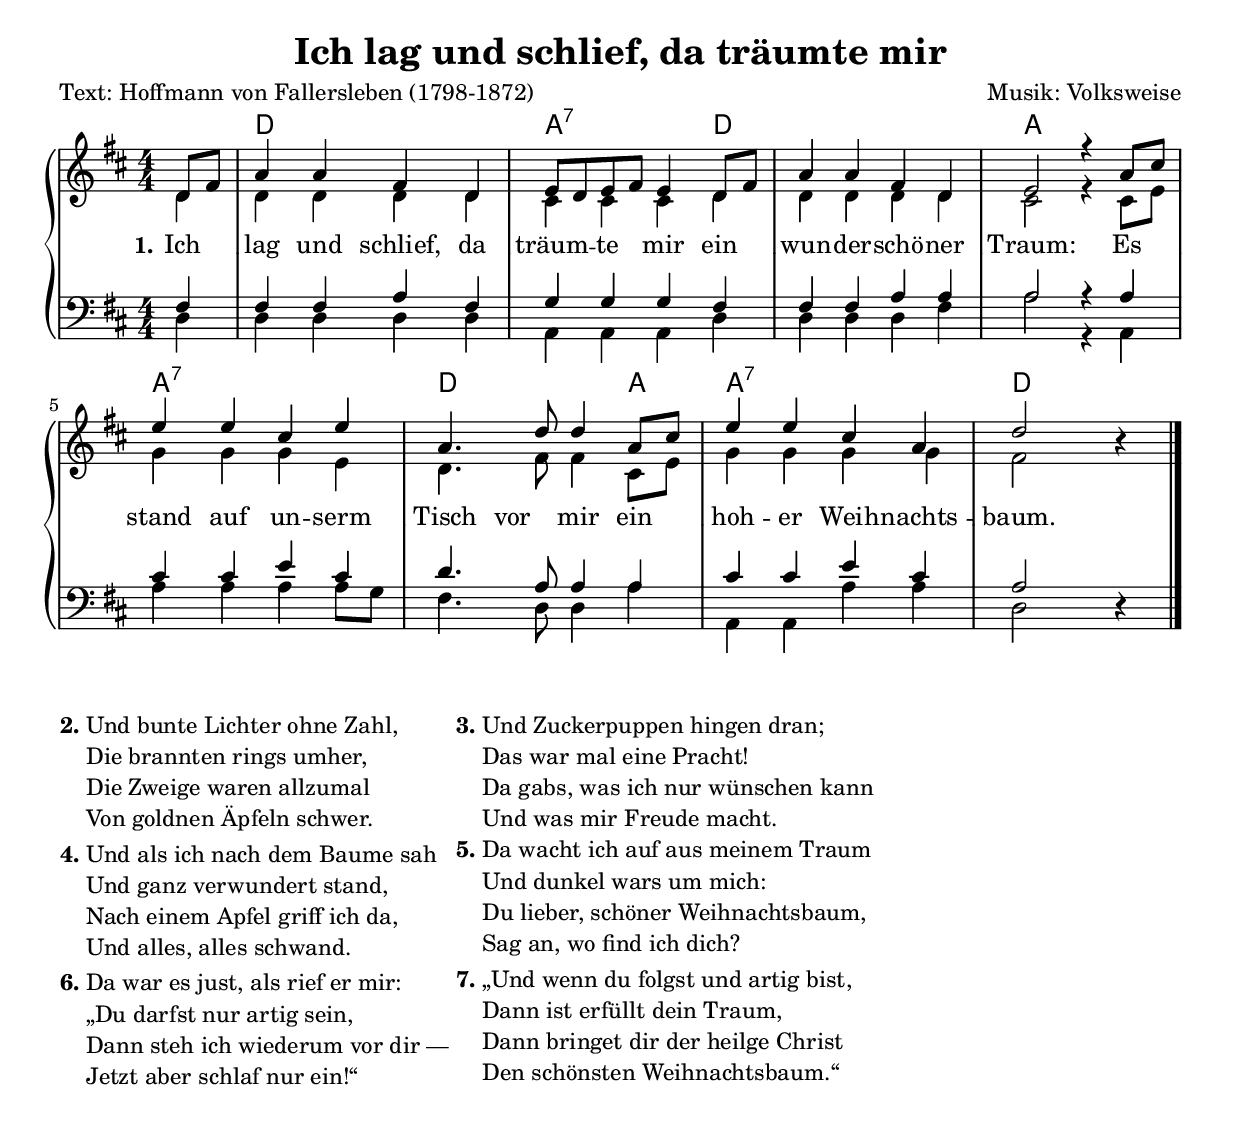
% Für das Projekt "Gemeinfreie Weihnachtslieder 2011" der Musikpiraten e.V.
% Webseite http://musik.klarmachen-zum-aendern.de/
% Dieses Notenblatt wurde bearbeitet von Ingo Felger [www.facebook.com/Tschilp] 
% Kontakt: chirp@ulmo.org
% Ursprünglicher Satz: David Herrmann, hedavid@arcor.de


\version "2.12.3"
\include "deutsch.ly"
\include "default.ly"

\header {
    title = "Ich lag und schlief, da träumte mir"
    poet = "Text: Hoffmann von Fallersleben (1798-1872)"
    composer = "Musik: Volksweise"
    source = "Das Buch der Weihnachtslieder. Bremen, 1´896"
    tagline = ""
}


SongMelodyOne = \relative c' {
    d8 fis8
    a4 a fis d
    e8 d8 e8 fis8 e4 d8 fis8
    a4 a4 fis4 d4
    e2 r4 a8 cis8
    e4 e4 cis4 e4
    a,4. d8 d4 a8 cis8
    e4 e4 cis a
    d2
}
SongMelodyTwo = \relative c' {
    d4
    d4 d d d
    cis4 cis4 cis4 d4
    d4 d4 d4 d4
    cis2 r4 cis8 e8
    g4 g4 g4 e4
    d4. fis8 fis4 cis8 e8
    g4 g g g
    fis2
}
SongMelodyThree = \relative c {
    fis4
    fis4 fis4 a4 fis4
    g4 g g fis
    fis fis a a
    a2 r4 a4
    cis4 cis4 e4 cis4
    d4. a8 a4 a
    cis cis e cis
    a2
}
SongMelodyFour = \relative c {
    d4
    d d d d
    a a a d
    d d d fis
    a2 r4 a,4
    a'4 a a a8 g8
    fis4. d8 d4 a'
    a, a a' a
    d,2
}


SongChords = \chordmode { \set chordChanges = ##t \germanChords
s4 d1 a2.:7 d4 d1 a2 s4 a4 a1:7 d2. a4 a1:7 d2 s4
}

SongText = \lyricmode { \set stanza = "1."
	Ich4 __ lag und schlief, da träum -- te mir
	ein wun -- der -- schö -- ner Traum:2. 
	Es4 stand4 auf4 un -- serm Tisch vor mir
	ein hoh -- er Weih -- nachts -- baum.
}

\score { 
<<
  \new ChordNames { \SongChords }
  \new GrandStaff
  << 
    \new Staff = "upper" {
      \clef treble
      \key d\major
      \time 4/4
      \override Staff.TimeSignature   #'style = #'numbered
      \partial 4

      <<
      \new Voice = "v1" {
          \voiceOne
          \SongMelodyOne
      }
      \new Voice = "v2" {
          \voiceTwo
          \SongMelodyTwo
      }
      >>
      r4 \bar "|."
    }
    \new Lyrics \SongText
    \new Staff = "lower" {
      \clef bass
      \key d\major
      \time 4/4
      \override Staff.TimeSignature   #'style = #'numbered
      \partial 4

      <<
      \new Voice = "v3" {
          \voiceOne
          \SongMelodyThree
      }
      \new Voice = "v4" {
          \voiceTwo
          \SongMelodyFour
      }
      >>
      r4 \bar "|."
    }
  >>
>>

  \layout{
    \context {
      \GrandStaff
      \accepts "Lyrics"
    }
    \context {
      \Lyrics
      \consists "Bar_engraver"
    }
  }
  %\midi{}
}

  
\markup {
  \hspace #0.1
  \column {
    \line {
      \bold "2."
      \column {
          "Und bunte Lichter ohne Zahl,"
          "Die brannten rings umher,"
          "Die Zweige waren allzumal"
          "Von goldnen Äpfeln schwer."
      }
    }
    \hspace #0.1
    \line {
      \bold "4."
      \column {
          "Und als ich nach dem Baume sah"
          "Und ganz verwundert stand,"
          "Nach einem Apfel griff ich da,"
          "Und alles, alles schwand."
      }
    }
    \hspace #0.1 
    \line {
      \bold "6."
      \column {
          "Da war es just, als rief er mir:"
          "„Du darfst nur artig sein,"
          "Dann steh ich wiederum vor dir —"
          "Jetzt aber schlaf nur ein!“"
      }
    }
  }
  \hspace #0.1
  \column {
    \line {
      \bold "3."
      \column {
          "Und Zuckerpuppen hingen dran;"
          "Das war mal eine Pracht!"
          "Da gabs, was ich nur wünschen kann"
          "Und was mir Freude macht."
      }
    }
    \hspace #0.1
    \line {
      \bold "5."
      \column {
          "Da wacht ich auf aus meinem Traum"
          "Und dunkel wars um mich:"
          "Du lieber, schöner Weihnachtsbaum,"
          "Sag an, wo find ich dich?"
      }
    }
    \hspace #0.1 
    \line {
      \bold "7."
      \column {
          "„Und wenn du folgst und artig bist,"
          "Dann ist erfüllt dein Traum,"
          "Dann bringet dir der heilge Christ"
          "Den schönsten Weihnachtsbaum.“"
      }
    }
  }
  \hspace #0.1
}

